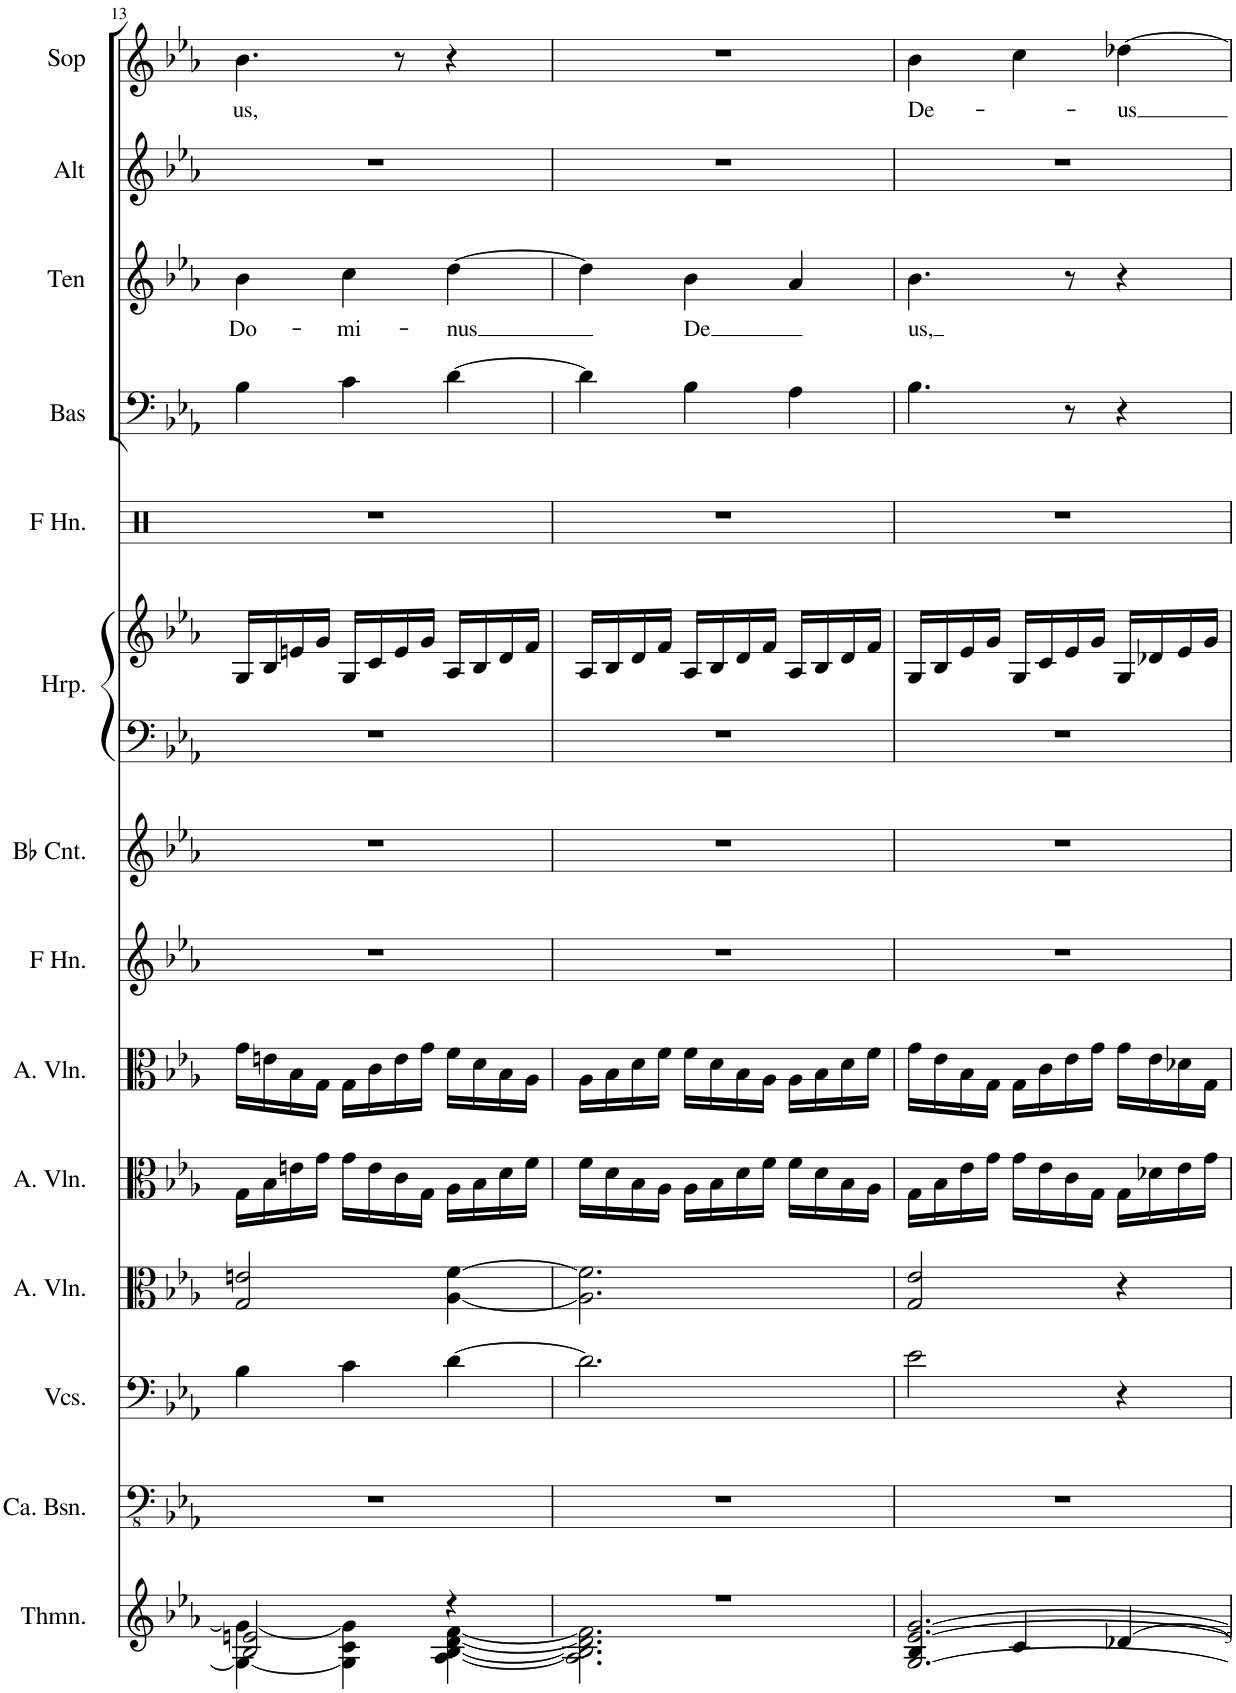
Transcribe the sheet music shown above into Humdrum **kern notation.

**kern	**kern	**kern	**kern	**kern	**kern	**kern	**kern	**kern	**kern	**kern	**kern	**kern	**text	**kern	**kern	**text
*part14	*part13	*part12	*part11	*part10	*part9	*part8	*part7	*part6	*part6	*part5	*part4	*part3	*part3	*part2	*part1	*part1
*staff15	*staff14	*staff13	*staff12	*staff11	*staff10	*staff9	*staff8	*staff7	*staff6	*staff5	*staff4	*staff3	*staff3	*staff2	*staff1	*staff1
*I"Theremin, Organ	*I"Contrabassen	*I"Cello II	*I"Cello I	*I"Altviolen	*I"Altviolen	*I"Hoorn in F	*I"Cornet in Bb	*I"Harp, Harp	*	*I"Hoorn in F,	*I"Bas	*I"Ten	*	*I"Alt	*I"Sop	*
*I'Thmn.	*I'Ca. Bsn.	*	*	*I'A. Vln.	*I'A. Vln.	*	*	*I'Hrp.	*	*	*I'Bas	*I'Ten	*	*I'Alt	*I'Sop	*
!!LO:PB:g=z
*clefG2	*clefFv4	*clefF4	*clefC3	*clefC3	*clefC3	*clefG2	*clefG2	*clefF4	*clefG2	*clefX	*clefF4	*clefG2	*	*clefG2	*clefG2	*
*	*	*	*	*	*	*Trd4c7	*Trd1c2	*	*	*Trd4c7	*	*Trd1c2	*	*Trd1c2	*	*
*k[b-e-a-]	*k[b-e-a-]	*k[b-e-a-]	*k[b-e-a-]	*k[b-e-a-]	*k[b-e-a-]	*k[b-e-a-]	*k[b-e-a-]	*k[b-e-a-]	*k[b-e-a-]	*k[b-e-a-]	*k[b-e-a-]	*k[b-e-a-]	*	*k[b-e-a-]	*k[b-e-a-]	*
*M3/4	*M3/4	*M3/4	*M3/4	*M3/4	*M3/4	*M3/4	*M3/4	*M3/4	*M3/4	*M3/4	*M3/4	*M3/4	*	*M3/4	*M3/4	*
=13	=13	=13	=13	=13	=13	=13	=13	=13	=13	=13	=13	=13	=13	=13	=13	=13
*^	*	*	*	*	*	*	*	*	*	*	*	*	*	*	*	*
!	!	!	!	!	!	!	!	!	!	!	!	!	!	!LO:LY:b	!	!	!LO:LY:b
2B-/ 2en/	4G\_ 4g\_	2.r	4B-\	2G/ 2en/	16G\LL	16g\LL	2.r	2.r	2.r	16G/LL	2.r	4B-\	4b-\	Do-	2.r	4.b-\	us,
.	.	.	.	.	16B-\	16en\	.	.	.	16B-/	.	.	.	.	.	.	.
.	.	.	.	.	16en\	16B-\	.	.	.	16en/	.	.	.	.	.	.	.
.	.	.	.	.	16g\JJ	16G\JJ	.	.	.	16g/JJ	.	.	.	.	.	.	.
!	!	!	!	!	!	!	!	!	!	!	!	!	!	!LO:LY:b	!	!	!
.	4G\] 4c\ 4g\]	.	4c\	.	16g\LL	16G\LL	.	.	.	16G/LL	.	4c\	4cc\	-mi-	.	.	.
.	.	.	.	.	16e\	16c\	.	.	.	16c/	.	.	.	.	.	.	.
.	.	.	.	.	16c\	16e\	.	.	.	16e/	.	.	.	.	.	8r	.
.	.	.	.	.	16G\JJ	16g\JJ	.	.	.	16g/JJ	.	.	.	.	.	.	.
!	!	!	!	!	!	!	!	!	!	!	!	!	!	!LO:LY:b	!	!	!
4r	[4A-\ [4B-\ [4d\ [4f\	.	[4d\	[4A-\ [4f\	16A-\LL	16f\LL	.	.	.	16A-/LL	.	[4d\	[4dd\	-nus	.	4r	.
.	.	.	.	.	16B-\	16d\	.	.	.	16B-/	.	.	.	.	.	.	.
.	.	.	.	.	16d\	16B-\	.	.	.	16d/	.	.	.	.	.	.	.
.	.	.	.	.	16f\JJ	16A-\JJ	.	.	.	16f/JJ	.	.	.	.	.	.	.
=14	=14	=14	=14	=14	=14	=14	=14	=14	=14	=14	=14	=14	=14	=14	=14	=14	=14
2.r	2.A-\] 2.B-\] 2.d\] 2.f\]	2.r	2.d\]	2.A-\] 2.f\]	16f\LL	16A-\LL	2.r	2.r	2.r	16A-/LL	2.r	4d\]	4dd\]	.	2.r	2.r	.
.	.	.	.	.	16d\	16B-\	.	.	.	16B-/	.	.	.	.	.	.	.
.	.	.	.	.	16B-\	16d\	.	.	.	16d/	.	.	.	.	.	.	.
.	.	.	.	.	16A-\JJ	16f\JJ	.	.	.	16f/JJ	.	.	.	.	.	.	.
!	!	!	!	!	!	!	!	!	!	!	!	!	!	!LO:LY:b	!	!	!
.	.	.	.	.	16A-\LL	16f\LL	.	.	.	16A-/LL	.	4B-\	4b-\	De	.	.	.
.	.	.	.	.	16B-\	16d\	.	.	.	16B-/	.	.	.	.	.	.	.
.	.	.	.	.	16d\	16B-\	.	.	.	16d/	.	.	.	.	.	.	.
.	.	.	.	.	16f\JJ	16A-\JJ	.	.	.	16f/JJ	.	.	.	.	.	.	.
.	.	.	.	.	16f\LL	16A-\LL	.	.	.	16A-/LL	.	4A-\	4a-/	.	.	.	.
.	.	.	.	.	16d\	16B-\	.	.	.	16B-/	.	.	.	.	.	.	.
.	.	.	.	.	16B-\	16d\	.	.	.	16d/	.	.	.	.	.	.	.
.	.	.	.	.	16A-\JJ	16f\JJ	.	.	.	16f/JJ	.	.	.	.	.	.	.
=15	=15	=15	=15	=15	=15	=15	=15	=15	=15	=15	=15	=15	=15	=15	=15	=15	=15
!	!	!	!	!	!	!	!	!	!	!	!	!	!	!LO:LY:b	!	!	!LO:LY:b
[2.G/ [2.e-/ [2.g/	4B-/	2.r	2e-\	2G/ 2e-/	16G\LL	16g\LL	2.r	2.r	2.r	16G/LL	2.r	4.B-\	4.b-\	us,	2.r	4b-\	De-
.	.	.	.	.	16B-\	16e-\	.	.	.	16B-/	.	.	.	.	.	.	.
.	.	.	.	.	16e-\	16B-\	.	.	.	16e-/	.	.	.	.	.	.	.
.	.	.	.	.	16g\JJ	16G\JJ	.	.	.	16g/JJ	.	.	.	.	.	.	.
.	4c/	.	.	.	16g\LL	16G\LL	.	.	.	16G/LL	.	.	.	.	.	4cc\	.
.	.	.	.	.	16e-\	16c\	.	.	.	16c/	.	.	.	.	.	.	.
.	.	.	.	.	16c\	16e-\	.	.	.	16e-/	.	8r	8r	.	.	.	.
.	.	.	.	.	16G\JJ	16g\JJ	.	.	.	16g/JJ	.	.	.	.	.	.	.
!	!	!	!	!	!	!	!	!	!	!	!	!	!	!	!	!	!LO:LY:b
.	[4d-X/	.	4r	4r	16G\LL	16g\LL	.	.	.	16G/LL	.	4r	4r	.	.	[4dd-X\	-us
.	.	.	.	.	16d-X\	16e-\	.	.	.	16d-X/	.	.	.	.	.	.	.
.	.	.	.	.	16e-\	16d-X\	.	.	.	16e-/	.	.	.	.	.	.	.
.	.	.	.	.	16g\JJ	16G\JJ	.	.	.	16g/JJ	.	.	.	.	.	.	.
*v	*v	*	*	*	*	*	*	*	*	*	*	*	*	*	*	*	*
=	=	=	=	=	=	=	=	=	=	=	=	=	=	=	=	=
*-	*-	*-	*-	*-	*-	*-	*-	*-	*-	*-	*-	*-	*-	*-	*-	*-
